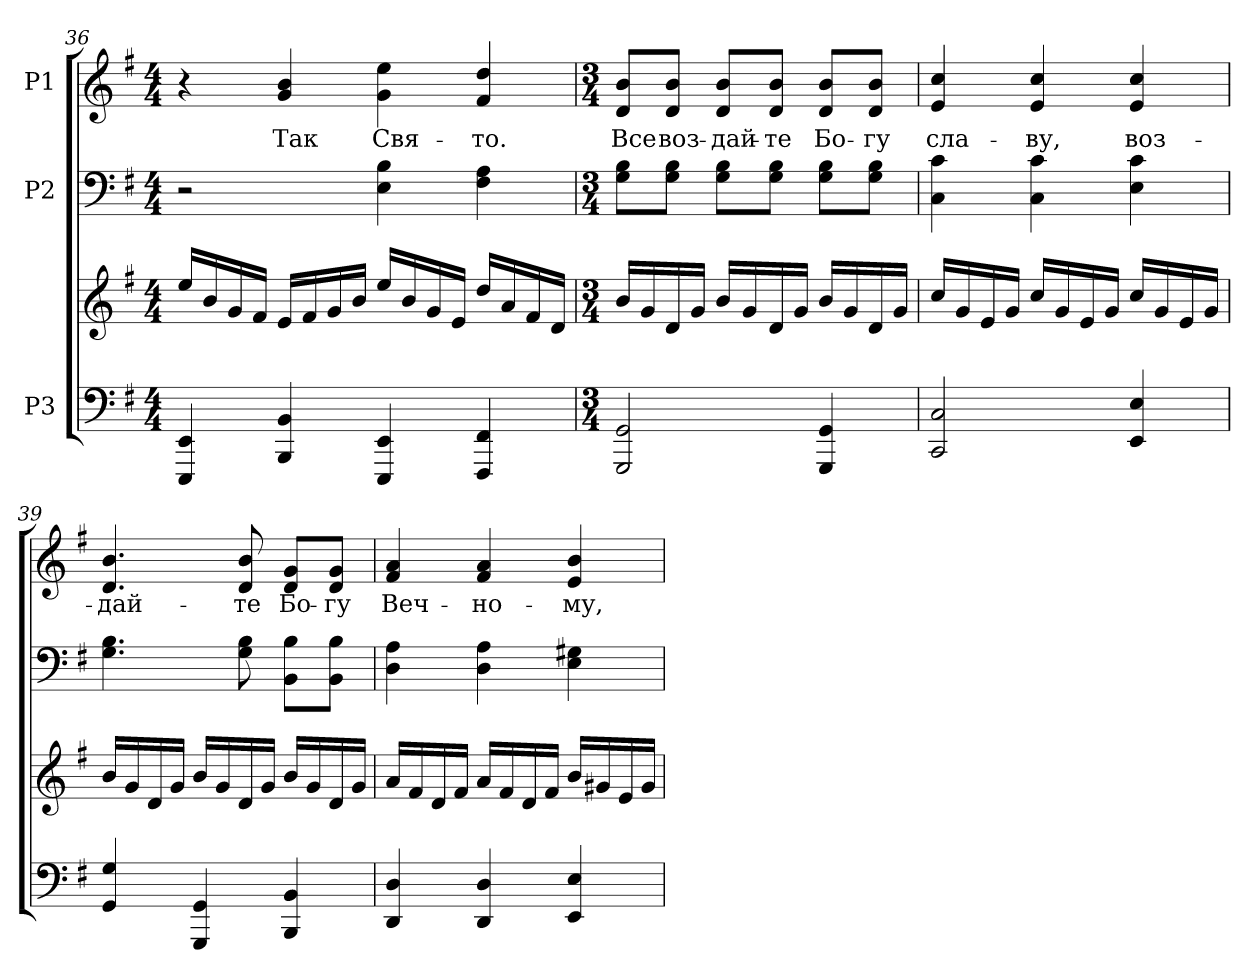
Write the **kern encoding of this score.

**kern	**kern	**kern	**kern	**text
*part3	*part3	*part2	*part1	*part1
*staff4	*staff3	*staff2	*staff1	*staff1
*I"P3	*	*I"P2	*I"P1	*
*clefF4	*clefG2	*clefF4	*clefG2	*
*k[f#]	*k[f#]	*k[f#]	*k[f#]	*
*e:	*e:	*e:	*e:	*
*M4/4	*M4/4	*M4/4	*M4/4	*
=36	=36	=36	=36	=36
4EEEi/ 4EEi	16eei/LL	2r	4r	.
.	16bi/	.	.	.
.	16gi/	.	.	.
.	16f#i/JJ	.	.	.
!	!	!	!	!LO:LY:b:color=#000000
4BBBi/ 4BBi	16ei/LL	.	4gi/ 4bi	Так
.	16f#i/	.	.	.
.	16gi/	.	.	.
.	16bi/JJ	.	.	.
!	!	!	!	!LO:LY:b:color=#000000
4EEEi/ 4EEi	16eei/LL	4Ei\ 4Bi	4gi\ 4eei	Свя-
.	16bi/	.	.	.
.	16gi/	.	.	.
.	16ei/JJ	.	.	.
!	!	!	!	!LO:LY:b:color=#000000
4FFF#i/ 4FF#i	16ddi/LL	4F#i\ 4Ai	4f#i/ 4ddi	-то.
.	16ai/	.	.	.
.	16f#i/	.	.	.
.	16di/JJ	.	.	.
!!LO:LB:g=z
=37	=37	=37	=37	=37
*M3/4	*M3/4	*M3/4	*M3/4	*
*	*MM100	*	*MM100	*
!	!	!	!	!LO:LY:b:color=#000000
2GGGi/ 2GGi	16bi/LL	8Gi\ 8BiL	8di/ 8biL	Все
.	16gi/	.	.	.
!	!	!	!	!LO:LY:b:color=#000000
.	16di/	8Gi\ 8BiJ	8di/ 8biJ	воз-
.	16gi/JJ	.	.	.
!	!	!	!	!LO:LY:b:color=#000000
.	16bi/LL	8Gi\ 8BiL	8di/ 8biL	-дай-
.	16gi/	.	.	.
!	!	!	!	!LO:LY:b:color=#000000
.	16di/	8Gi\ 8BiJ	8di/ 8biJ	-те
.	16gi/JJ	.	.	.
!	!	!	!	!LO:LY:b:color=#000000
4GGGi/ 4GGi	16bi/LL	8Gi\ 8BiL	8di/ 8biL	Бо-
.	16gi/	.	.	.
!	!	!	!	!LO:LY:b:color=#000000
.	16di/	8Gi\ 8BiJ	8di/ 8biJ	-гу
.	16gi/JJ	.	.	.
=38	=38	=38	=38	=38
!	!	!	!	!LO:LY:b:color=#000000
2CCi/ 2Ci	16cci/LL	4Ci\ 4ci	4ei/ 4cci	сла-
.	16gi/	.	.	.
.	16ei/	.	.	.
.	16gi/JJ	.	.	.
!	!	!	!	!LO:LY:b:color=#000000
.	16cci/LL	4Ci\ 4ci	4ei/ 4cci	-ву,
.	16gi/	.	.	.
.	16ei/	.	.	.
.	16gi/JJ	.	.	.
!	!	!	!	!LO:LY:b:color=#000000
4EEi/ 4Ei	16cci/LL	4Ei\ 4ci	4ei/ 4cci	воз-
.	16gi/	.	.	.
.	16ei/	.	.	.
.	16gi/JJ	.	.	.
=39	=39	=39	=39	=39
!	!	!	!	!LO:LY:b:color=#000000
4GGi/ 4Gi	16bi/LL	4.Gi\ 4.Bi	4.di/ 4.bi	-дай-
.	16gi/	.	.	.
.	16di/	.	.	.
.	16gi/JJ	.	.	.
4GGGi/ 4GGi	16bi/LL	.	.	.
.	16gi/	.	.	.
!	!	!	!	!LO:LY:b:color=#000000
.	16di/	8Gi\ 8Bi	8di/ 8bi	-те
.	16gi/JJ	.	.	.
!	!	!	!	!LO:LY:b:color=#000000
4BBBi/ 4BBi	16bi/LL	8BBi\ 8BiL	8di/ 8giL	Бо-
.	16gi/	.	.	.
!	!	!	!	!LO:LY:b:color=#000000
.	16di/	8BBi\ 8BiJ	8di/ 8giJ	-гу
.	16gi/JJ	.	.	.
!!LO:PB:g=z
=40	=40	=40	=40	=40
!	!	!	!	!LO:LY:b:color=#000000
4DDi/ 4Di	16ai/LL	4Di\ 4Ai	4f#i/ 4ai	Веч-
.	16f#i/	.	.	.
.	16di/	.	.	.
.	16f#i/JJ	.	.	.
!	!	!	!	!LO:LY:b:color=#000000
4DDi/ 4Di	16ai/LL	4Di\ 4Ai	4f#i/ 4ai	-но-
.	16f#i/	.	.	.
.	16di/	.	.	.
.	16f#i/JJ	.	.	.
!	!	!	!	!LO:LY:b:color=#000000
4EEi/ 4Ei	16bi/LL	4Ei\ 4G#Xi	4ei/ 4bi	-му,
.	16g#Xi/	.	.	.
.	16ei/	.	.	.
.	16g#i/JJ	.	.	.
=	=	=	=	=
*-	*-	*-	*-	*-
